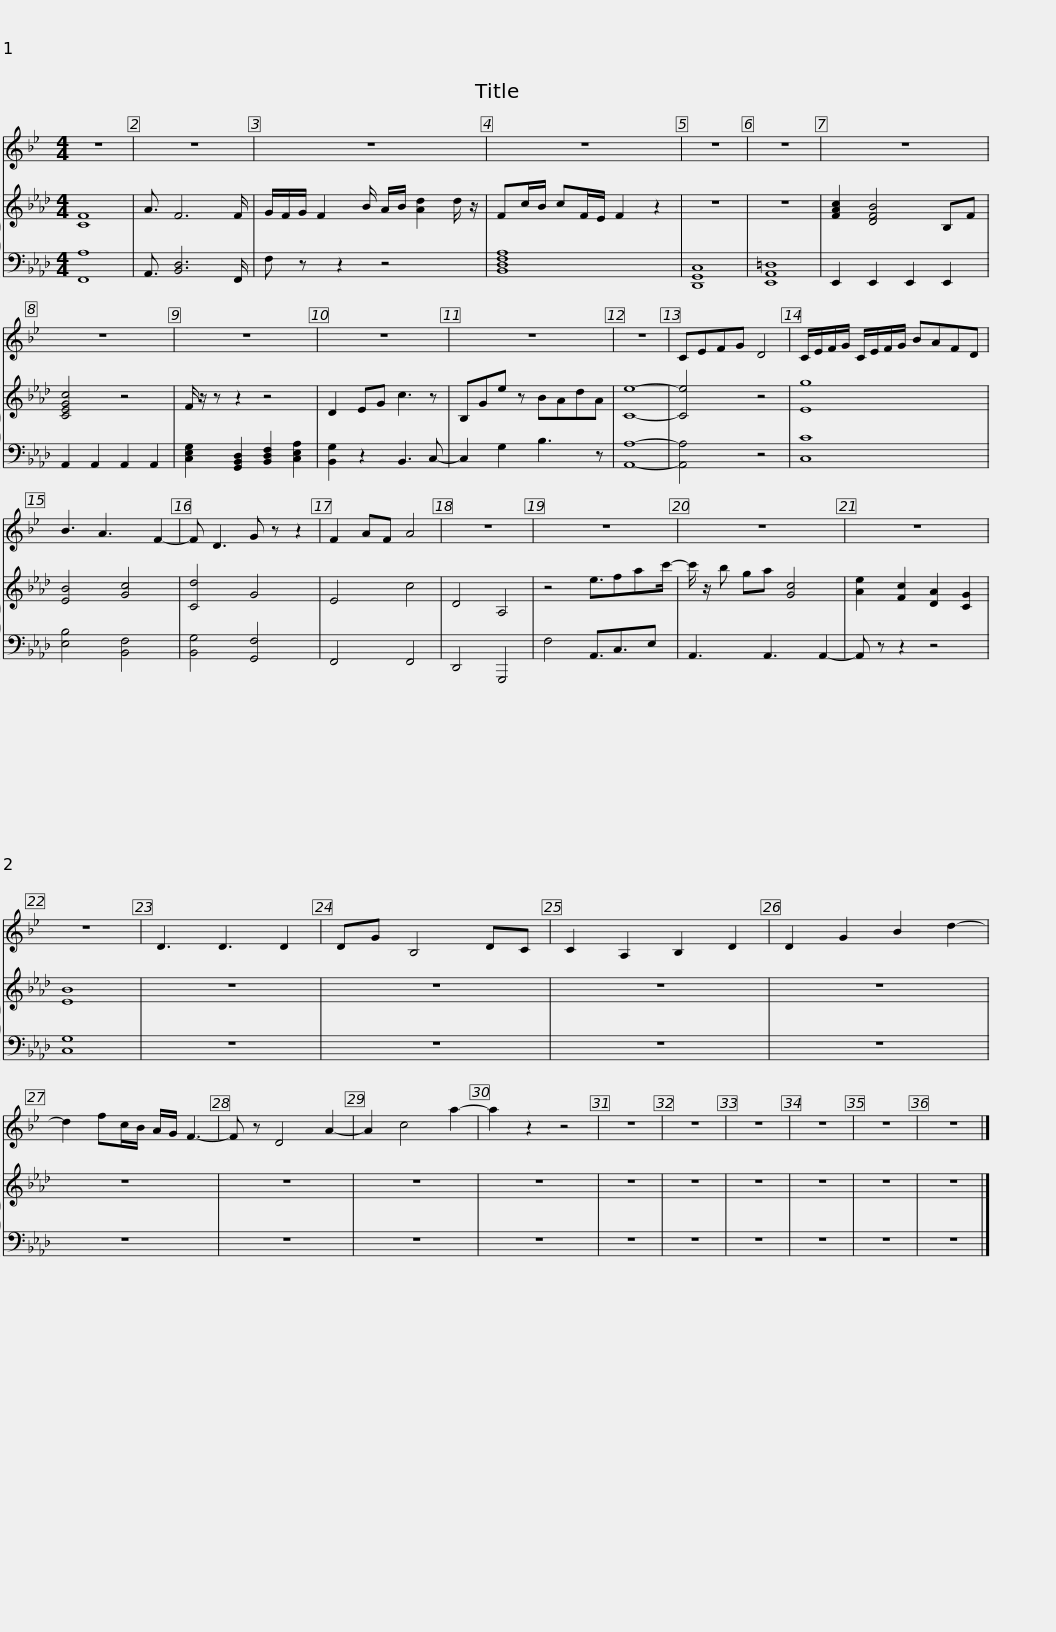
X:1
%%score 1 { 2 | 3 }
L:1/8
M:4/4
I:linebreak $
K:Ab
V:1 treble transpose=-2
V:2 treble
V:3 bass
V:1
[K:Bb] z8 | z8 | z8 | z8 | z8 | %5
 z8 |$ z8 | z8 | z8 | z8 | %10
 z8 | z8 |$ CEFG D4 | C/E/F/G/ C/E/F/G/ BAFD | B3 A3 F2- | %15
 F D3 G z z2 | F2 AF A4 | z8 |$ z8 | z8 | %20
 z8 | z8 | D3 D3 D2 | DG B,4 DC | C2 A,2 B,2 D2 |$ %25
 D2 G2 B2 d2- | d2 fc/B/ A/G/ F3- | F z D4 A2- | A2 c4 a2- | a2 z2 z4 | %30
 z8 | z8 | z8 | z8 | z8 | %35
 z8 |] %36
V:2
 [CF]8 | A3/2 F6 F/ | G/F/G/ F2 B/ A/B/ [Ad]2 d/ z/ | Fc/B/ cF/E/ F2 z2 | z8 | %5
 z8 |$ [FAc]2 [DFB]4 B,F | [CEGc]4 z4 | F/ z/ z z2 z4 | D2 EG c3 z | %10
 B,Ge z BAdA | [Ce]8- |$ [Ce]4 z4 | [Eg]8 | [EB]4 [Gc]4 | %15
 [Cd]4 G4 | E4 c4 | D4 A,4 |$ z4 e3/2fac'/- | c'/ z/ b ga [Gc]4 | %20
 [Ae]2 [Fc]2 [DA]2 [CG]2 | [EB]8 | z8 | z8 | z8 |$ %25
 z8 | z8 | z8 | z8 | z8 | %30
 z8 | z8 | z8 | z8 | z8 | %35
 z8 |] %36
V:3
 [F,,A,]8 | A,,3/2 [B,,D,]6 F,,/ | F, z z2 z4 | [B,,D,F,A,]8 | [D,,G,,C,]8 | %5
 [E,,A,,=D,]8 |$ E,,2 E,,2 E,,2 E,,2 | A,,2 A,,2 A,,2 A,,2 | [C,E,G,]2 [G,,B,,D,]2 [B,,D,F,]2 [C,E,A,]2 | [B,,G,]2 z2 B,,3 C,- | %10
 C,2 G,2 B,3 z | [A,,A,]8- |$ [A,,A,]4 z4 | [C,C]8 | [E,B,]4 [B,,F,]4 | %15
 [B,,G,]4 [G,,F,]4 | F,,4 F,,4 | D,,4 G,,,4 |$ F,4 A,,3/2C,3/2E, | A,,3 A,,3 A,,2- | %20
 A,, z z2 z4 | [C,G,]8 | z8 | z8 | z8 |$ %25
 z8 | z8 | z8 | z8 | z8 | %30
 z8 | z8 | z8 | z8 | z8 | %35
 z8 |] %36
